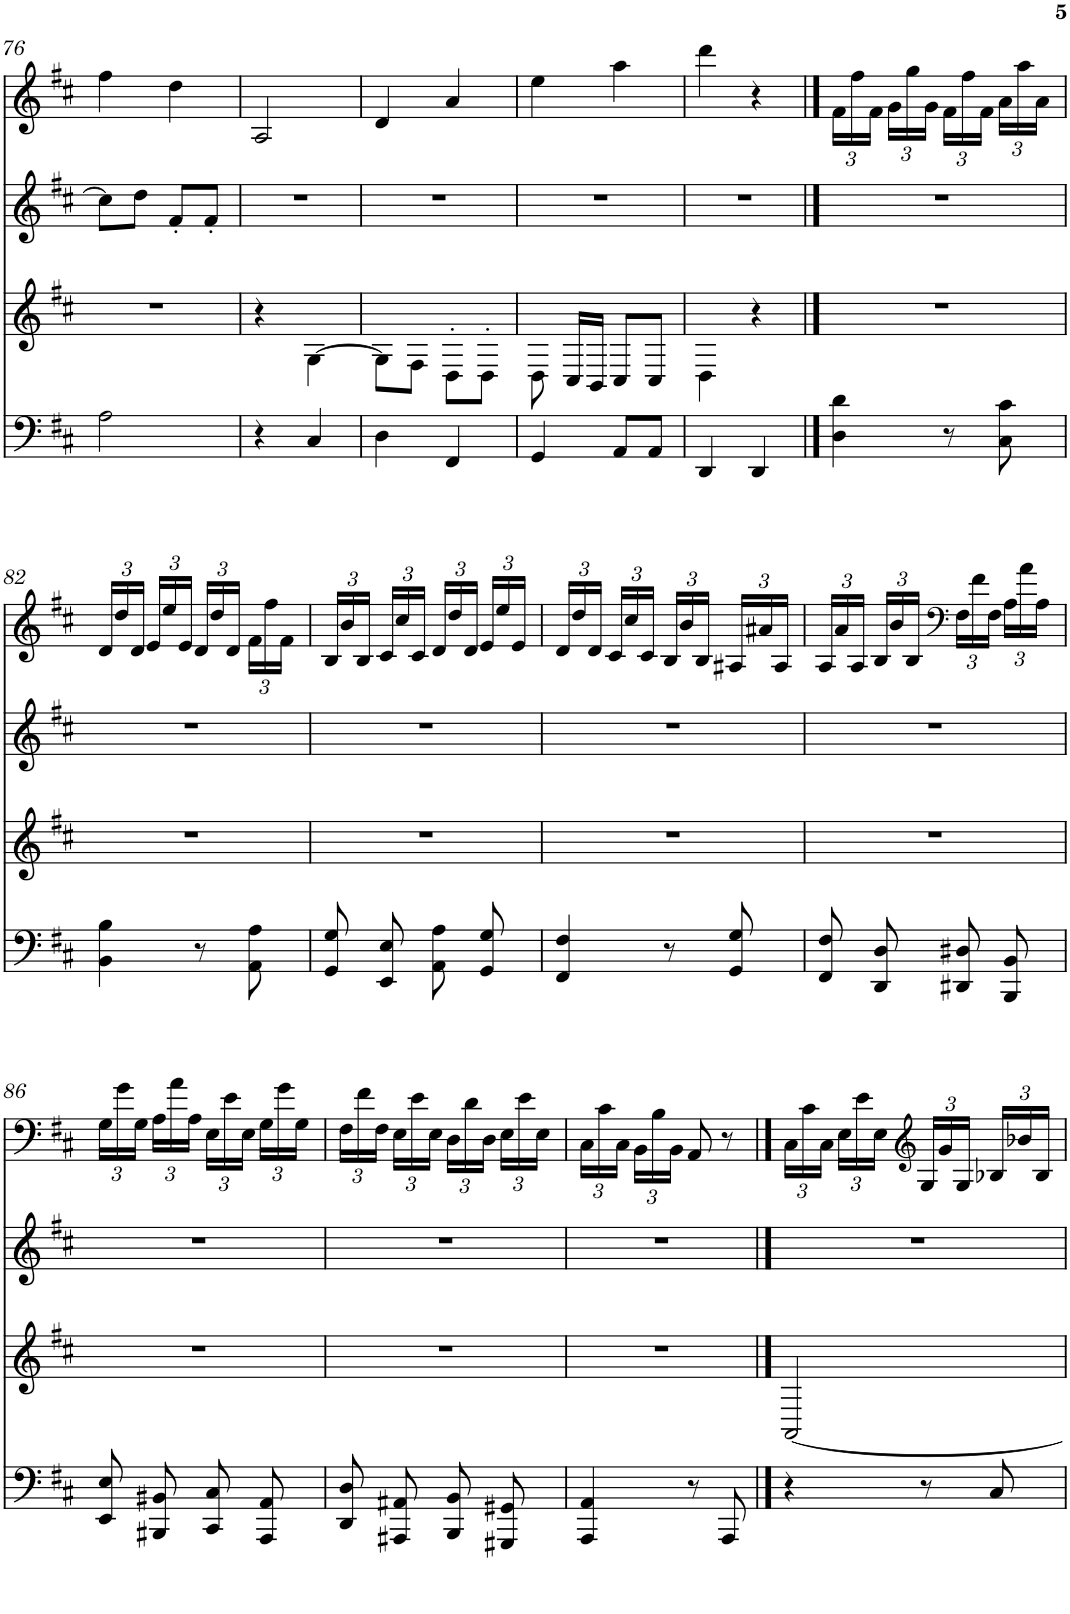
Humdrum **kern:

**kern	**kern	**kern	**kern
*part4	*part3	*part2	*part1
*staff4	*staff3	*staff2	*staff1
*I"None	*I"None	*I"None	*I"None
!!LO:PB:g=z
*clefF4	*clefG2	*clefG2	*clefG2
*k[f#c#]	*k[f#c#]	*k[f#c#]	*k[f#c#]
*M2/4	*M2/4	*M2/4	*M2/4
=76	=76	=76	=76
2A\	2r	8cc#\L]	4ff#\
.	.	8dd\J	.
.	.	8f#'/L	4dd\
.	.	8f#'/J	.
=77	=77	=77	=77
4r	4r	2r	2A/
4C#/	[4G\	.	.
=78	=78	=78	=78
4D\	8G\L]	2r	4d/
.	8F#\J	.	.
4FF#/	8D'\L	.	4a/
.	8D'\J	.	.
=79	=79	=79	=79
4GG/	8D\	2r	4ee\
.	16C#/LL	.	.
.	16BB/JJ	.	.
8AA/L	8C#/L	.	4aa\
8AA/J	8C#/J	.	.
=80	=80	=80	=80
4DD/	4D\	2r	4ddd\
4DD/	4r	.	4r
==81	==81	==81	==81
*	*	*	*Xbrackettup
4D\ 4d\	2r	2r	24f#\LL
.	.	.	24ff#\
.	.	.	24f#\JJ
.	.	.	24g\LL
.	.	.	24gg\
.	.	.	24g\JJ
8r	.	.	24f#\LL
.	.	.	24ff#\
.	.	.	24f#\JJ
8C#\ 8c#\	.	.	24a\LL
.	.	.	24aa\
.	.	.	24a\JJ
!!LO:LB:g=z
=82	=82	=82	=82
4BB\ 4B\	2r	2r	24d/LL
.	.	.	24dd/
.	.	.	24d/JJ
.	.	.	24e/LL
.	.	.	24ee/
.	.	.	24e/JJ
8r	.	.	24d/LL
.	.	.	24dd/
.	.	.	24d/JJ
8AA\ 8A\	.	.	24f#\LL
.	.	.	24ff#\
.	.	.	24f#\JJ
=83	=83	=83	=83
8GG/ 8G/	2r	2r	24B/LL
.	.	.	24b/
.	.	.	24B/JJ
8EE/ 8E/	.	.	24c#/LL
.	.	.	24cc#/
.	.	.	24c#/JJ
8AA\ 8A\	.	.	24d/LL
.	.	.	24dd/
.	.	.	24d/JJ
8GG/ 8G/	.	.	24e/LL
.	.	.	24ee/
.	.	.	24e/JJ
=84	=84	=84	=84
4FF#/ 4F#/	2r	2r	24d/LL
.	.	.	24dd/
.	.	.	24d/JJ
.	.	.	24c#/LL
.	.	.	24cc#/
.	.	.	24c#/JJ
8r	.	.	24B/LL
.	.	.	24b/
.	.	.	24B/JJ
8GG/ 8G/	.	.	24A#X/LL
.	.	.	24a#X/
.	.	.	24A#/JJ
=85	=85	=85	=85
8FF#/ 8F#/	2r	2r	24A/LL
.	.	.	24a/
.	.	.	24A/JJ
8DD/ 8D/	.	.	24B/LL
.	.	.	24b/
.	.	.	24B/JJ
*	*	*	*clefF4
8DD#X/ 8D#X/	.	.	24F#\LL
.	.	.	24f#\
.	.	.	24F#\JJ
8BBB/ 8BB/	.	.	24A\LL
.	.	.	24a\
.	.	.	24A\JJ
!!LO:LB:g=z
=86	=86	=86	=86
8EE/ 8E/	2r	2r	24G\LL
.	.	.	24g\
.	.	.	24G\JJ
8BBB#X/ 8BB#X/	.	.	24A\LL
.	.	.	24a\
.	.	.	24A\JJ
8CC#/ 8C#/	.	.	24E\LL
.	.	.	24e\
.	.	.	24E\JJ
8AAA/ 8AA/	.	.	24G\LL
.	.	.	24g\
.	.	.	24G\JJ
=87	=87	=87	=87
8DD/ 8D/	2r	2r	24F#\LL
.	.	.	24f#\
.	.	.	24F#\JJ
8AAA#X/ 8AA#X/	.	.	24E\LL
.	.	.	24e\
.	.	.	24E\JJ
8BBB/ 8BB/	.	.	24D\LL
.	.	.	24d\
.	.	.	24D\JJ
8GGG#X/ 8GG#X/	.	.	24E\LL
.	.	.	24e\
.	.	.	24E\JJ
=88	=88	=88	=88
4AAA/ 4AA/	2r	2r	24C#\LL
.	.	.	24c#\
.	.	.	24C#\JJ
.	.	.	24BB\LL
.	.	.	24B\
.	.	.	24BB\JJ
8r	.	.	8AA/
8AAA/	.	.	8r
==89	==89	==89	==89
4r	[2AA/	2r	24C#\LL
.	.	.	24c#\
.	.	.	24C#\JJ
.	.	.	24E\LL
.	.	.	24e\
.	.	.	24E\JJ
*	*	*	*clefG2
8r	.	.	24G/LL
.	.	.	24g/
.	.	.	24G/JJ
8C#/	.	.	24B-X/LL
.	.	.	24b-X/
.	.	.	24B-/JJ
=	=	=	=
*-	*-	*-	*-
